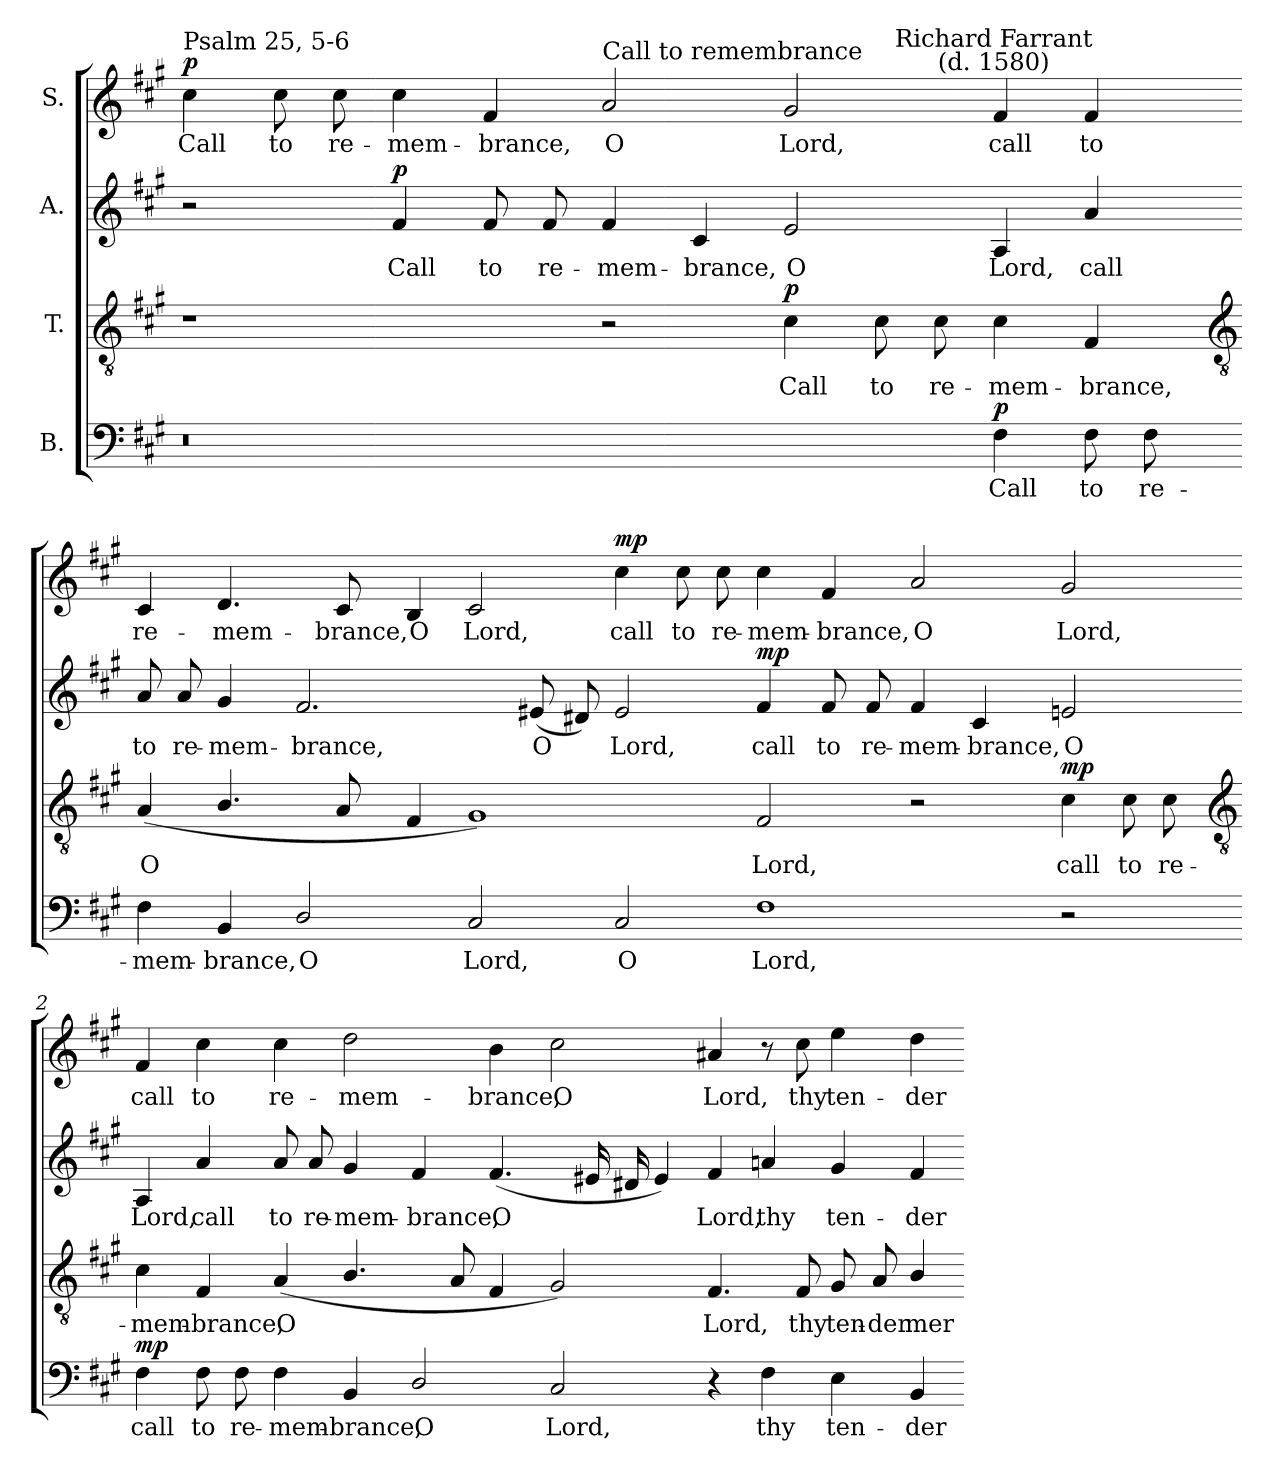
**kern	**text	**dynam	**kern	**text	**dynam	**kern	**text	**dynam	**kern	**text	**dynam
*part4	*part4	*part4	*part3	*part3	*part3	*part2	*part2	*part2	*part1	*part1	*part1
*staff4	*staff4	*staff4	*staff3	*staff3	*staff3	*staff2	*staff2	*staff2	*staff1	*staff1	*staff1
*I"B.	*	*	*I"T.	*	*	*I"A.	*	*	*I"S.	*	*
*clefF4	*	*	*clefGv2	*	*	*clefG2	*	*	*clefG2	*	*
*k[f#c#g#]	*	*	*k[f#c#g#]	*	*	*k[f#c#g#]	*	*	*k[f#c#g#]	*	*
*A:	*	*	*A:	*	*	*A:	*	*	*A:	*	*
=	=	=	=	=	=	=	=	=	=	=	=
!	!	!	!	!	!	!	!	!	!LO:TX:a:t=Psalm 25, 5-6	!	!
!	!	!	!	!	!	!	!	!	!	!LO:LY:b	!LO:DY:a
0r	.	.	1r	.	.	2r	.	.	4cc#	Call	p
!	!	!	!	!	!	!	!	!	!	!LO:LY:b	!
.	.	.	.	.	.	.	.	.	8cc#	to	.
!	!	!	!	!	!	!	!	!	!	!LO:LY:b	!
.	.	.	.	.	.	.	.	.	8cc#	re-	.
!	!	!	!	!	!	!	!LO:LY:b	!LO:DY:a	!	!LO:LY:b	!
.	.	.	.	.	.	4f#	Call	p	4cc#	-mem-	.
!	!	!	!	!	!	!	!LO:LY:b	!	!	!LO:LY:b	!
.	.	.	.	.	.	8f#	to	.	4f#	-brance,	.
!	!	!	!	!	!	!	!LO:LY:b	!	!	!	!
.	.	.	.	.	.	8f#	re-	.	.	.	.
!	!	!	!	!	!	!	!	!	!LO:TX:a:t=Call to remembrance	!	!
!	!	!	!	!	!	!	!LO:LY:b	!	!	!LO:LY:b	!
.	.	.	2r	.	.	4f#	-mem-	.	2a	O	.
!	!	!	!	!	!	!	!LO:LY:b	!	!	!	!
.	.	.	.	.	.	4c#	-brance,	.	.	.	.
!	!	!	!	!LO:LY:b	!LO:DY:b	!	!LO:LY:b	!	!	!LO:LY:b	!
.	.	.	4c#	Call	p	2e	O	.	2g#	Lord,	.
!	!	!	!	!LO:LY:b	!	!	!	!	!	!	!
.	.	.	8c#	to	.	.	.	.	.	.	.
!	!	!	!	!LO:LY:b	!	!	!	!	!	!	!
.	.	.	8c#	re-	.	.	.	.	.	.	.
!	!	!	!	!	!	!	!	!	!LO:TX:a:cj:t=Richard Farrant\n(d. 1580)	!	!
!	!LO:LY:b	!LO:DY:a	!	!LO:LY:b	!	!	!LO:LY:b	!	!	!LO:LY:b	!
4F#	Call	p	4c#	-mem-	.	4A	Lord,	.	4f#	call	.
!	!LO:LY:b	!	!	!LO:LY:b	!	!	!LO:LY:b	!	!	!LO:LY:b	!
8F#	to	.	4F#	-brance,	.	4a	call	.	4f#	to	.
!	!LO:LY:b	!	!	!	!	!	!	!	!	!	!
8F#	re-	.	.	.	.	.	.	.	.	.	.
!!LO:LB:g=z
=1-	=1-	=1-	=1-	=1-	=1-	=1-	=1-	=1-	=1-	=1-	=1-
*	*	*	*clefGv2	*	*	*	*	*	*	*	*
!	!LO:LY:b	!	!	!LO:LY:b	!	!	!LO:LY:b	!	!	!LO:LY:b	!
4F#	-mem-	.	(<4A	O	.	8a	to	.	4c#	re-	.
!	!	!	!	!	!	!	!LO:LY:b	!	!	!	!
.	.	.	.	.	.	8a	re-	.	.	.	.
!	!LO:LY:b	!	!	!	!	!	!LO:LY:b	!	!	!LO:LY:b	!
4BB	-brance,	.	4.B/	.	.	4g#	-mem-	.	4.d	-mem-	.
!	!LO:LY:b	!	!	!	!	!	!LO:LY:b	!	!	!	!
2D/	O	.	.	.	.	2.f#	-brance,	.	.	.	.
!	!	!	!	!	!	!	!	!	!	!LO:LY:b	!
.	.	.	8A	.	.	.	.	.	8c#	-brance,	.
!	!	!	!	!	!	!	!	!	!	!LO:LY:b	!
.	.	.	4F#	.	.	.	.	.	4B	O	.
!	!LO:LY:b	!	!	!	!	!	!	!	!	!LO:LY:b	!
2C#	Lord,	.	1G#)	.	.	.	.	.	2c#	Lord,	.
!	!	!	!	!	!	!	!LO:LY:b	!	!	!	!
.	.	.	.	.	.	(<8e#X	O	.	.	.	.
.	.	.	.	.	.	8d#X)	.	.	.	.	.
!	!LO:LY:b	!	!	!	!	!	!LO:LY:b	!	!	!LO:LY:b	!LO:DY:a
2C#	O	.	.	.	.	2e#	Lord,	.	4cc#	call	mp
!	!	!	!	!	!	!	!	!	!	!LO:LY:b	!
.	.	.	.	.	.	.	.	.	8cc#	to	.
!	!	!	!	!	!	!	!	!	!	!LO:LY:b	!
.	.	.	.	.	.	.	.	.	8cc#	re-	.
!	!LO:LY:b	!	!	!LO:LY:b	!	!	!LO:LY:b	!LO:DY:b	!	!LO:LY:b	!
1F#	Lord,	.	2F#	Lord,	.	4f#	call	mp	4cc#	-mem-	.
!	!	!	!	!	!	!	!LO:LY:b	!	!	!LO:LY:b	!
.	.	.	.	.	.	8f#	to	.	4f#	-brance,	.
!	!	!	!	!	!	!	!LO:LY:b	!	!	!	!
.	.	.	.	.	.	8f#	re-	.	.	.	.
!	!	!	!	!	!	!	!LO:LY:b	!	!	!LO:LY:b	!
.	.	.	2r	.	.	4f#	-mem-	.	2a	O	.
!	!	!	!	!	!	!	!LO:LY:b	!	!	!	!
.	.	.	.	.	.	4c#	-brance,	.	.	.	.
!	!	!	!	!LO:LY:b	!LO:DY:b	!	!LO:LY:b	!	!	!LO:LY:b	!
2r	.	.	4c#	call	mp	2en	O	.	2g#	Lord,	.
!	!	!	!	!LO:LY:b	!	!	!	!	!	!	!
.	.	.	8c#	to	.	.	.	.	.	.	.
!	!	!	!	!LO:LY:b	!	!	!	!	!	!	!
.	.	.	8c#	re-	.	.	.	.	.	.	.
!!LO:LB:g=z
=2-	=2-	=2-	=2-	=2-	=2-	=2-	=2-	=2-	=2-	=2-	=2-
*	*	*	*clefGv2	*	*	*	*	*	*	*	*
!	!LO:LY:b	!LO:DY:a	!	!LO:LY:b	!	!	!LO:LY:b	!	!	!LO:LY:b	!
4F#	call	mp	4c#	-mem-	.	4A	Lord,	.	4f#	call	.
!	!LO:LY:b	!	!	!LO:LY:b	!	!	!LO:LY:b	!	!	!LO:LY:b	!
8F#	to	.	4F#	-brance,	.	4a	call	.	4cc#	to	.
!	!LO:LY:b	!	!	!	!	!	!	!	!	!	!
8F#	re-	.	.	.	.	.	.	.	.	.	.
!	!LO:LY:b	!	!	!LO:LY:b	!	!	!LO:LY:b	!	!	!LO:LY:b	!
4F#	-mem-	.	(<4A	O	.	8a	to	.	4cc#	re-	.
!	!	!	!	!	!	!	!LO:LY:b	!	!	!	!
.	.	.	.	.	.	8a	re-	.	.	.	.
!	!LO:LY:b	!	!	!	!	!	!LO:LY:b	!	!	!LO:LY:b	!
4BB	-brance,	.	4.B/	.	.	4g#	-mem-	.	2dd	-mem-	.
!	!LO:LY:b	!	!	!	!	!	!LO:LY:b	!	!	!	!
2D/	O	.	.	.	.	4f#	-brance,	.	.	.	.
.	.	.	8A	.	.	.	.	.	.	.	.
!	!	!	!	!	!	!	!LO:LY:b	!	!	!LO:LY:b	!
.	.	.	4F#	.	.	(<4.f#	O	.	4b	-brance,	.
!	!LO:LY:b	!	!	!	!	!	!	!	!	!LO:LY:b	!
2C#	Lord,	.	2G#)	.	.	.	.	.	2cc#	O	.
.	.	.	.	.	.	16e#X	.	.	.	.	.
.	.	.	.	.	.	16d#X	.	.	.	.	.
.	.	.	.	.	.	4e#)	.	.	.	.	.
!	!	!	!	!LO:LY:b	!	!	!LO:LY:b	!	!	!LO:LY:b	!
4r	.	.	4.F#	Lord,	.	4f#	Lord,	.	4a#X	Lord,	.
!	!LO:LY:b	!	!	!	!	!	!LO:LY:b	!	!	!	!
4F#	thy	.	.	.	.	4an	thy	.	8r	.	.
!	!	!	!	!LO:LY:b	!	!	!	!	!	!LO:LY:b	!
.	.	.	8F#	thy	.	.	.	.	8cc#	thy	.
!	!LO:LY:b	!	!	!LO:LY:b	!	!	!LO:LY:b	!	!	!LO:LY:b	!
4E	ten-	.	8G#	ten-	.	4g#	ten-	.	4ee	ten-	.
!	!	!	!	!LO:LY:b	!	!	!	!	!	!	!
.	.	.	8A	-der	.	.	.	.	.	.	.
!	!LO:LY:b	!	!	!LO:LY:b	!	!	!LO:LY:b	!	!	!LO:LY:b	!
4BB	-der	.	4B/	mer-	.	4f#	-der	.	4dd	-der	.
=-	=-	=-	=-	=-	=-	=-	=-	=-	=-	=-	=-
*-	*-	*-	*-	*-	*-	*-	*-	*-	*-	*-	*-
